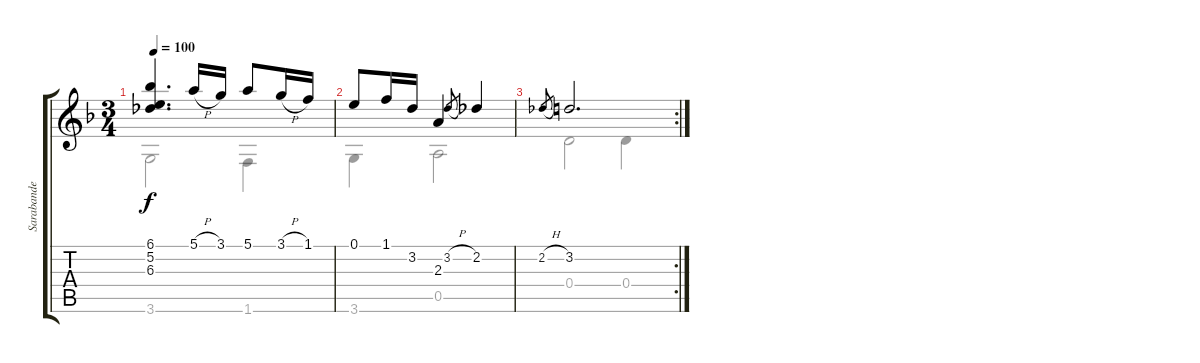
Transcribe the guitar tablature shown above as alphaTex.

\track ("Sarabande" "Sarabande") {instrument acousticguitarnylon}
\staff {score tabs}
\tuning (E4 B3 G3 D3 A2 E2) {hide}
\voice
\ts (3 4)
\tempo 100
\clef g2
\ks f
(6.1 5.2 6.3).4{d dy f} 5.1{h}.16 3.1.16 5.1.8 3.1{h}.16 1.1.16 |
0.1.8 1.1.16 3.2.16 2.3.4 3.2{h}.8{gr} 2.2.4 |
\rc 2
2.2{h}.8{gr} 3.2.2{d}
\voice
\clef g2
\ottava regular
\simile none
\ks f
3.6.2{dy f} 1.6.4 |
3.6.4 0.5.2 |
0.4.2 0.4.4
